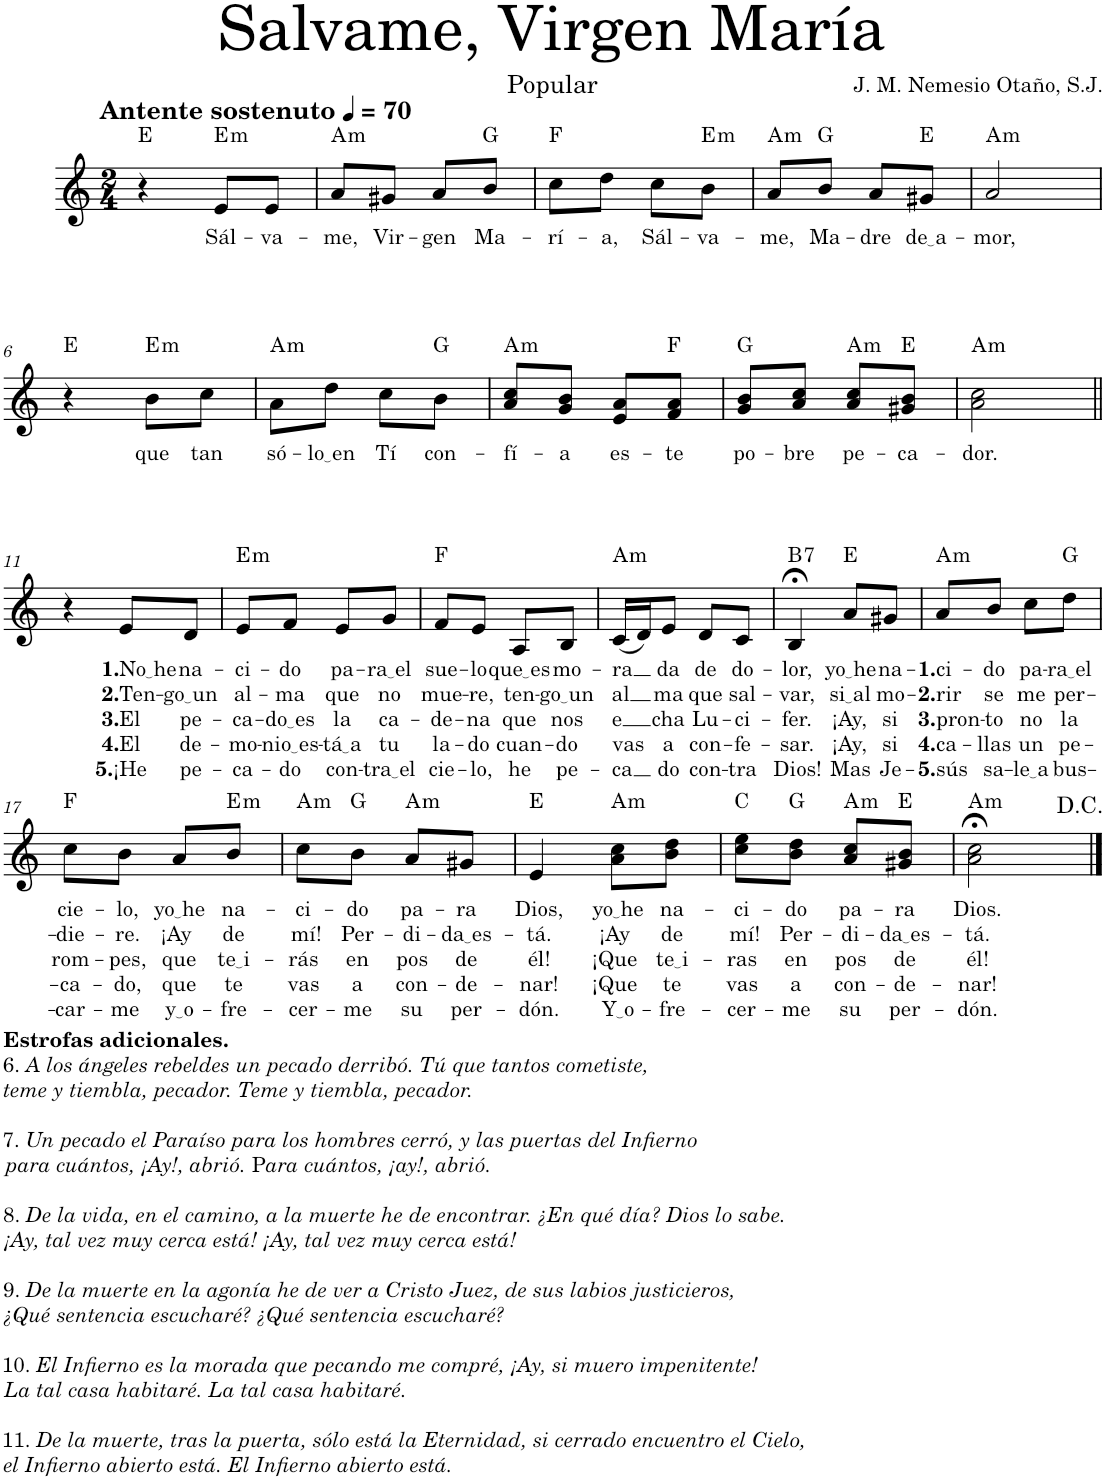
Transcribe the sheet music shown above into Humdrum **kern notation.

**kern	**text	**text	**text	**text	**text	**harte
*part1	*part1	*part1	*part1	*part1	*part1	*part1
*staff1	*staff1	*staff1	*staff1	*staff1	*staff1	*
*I"Soprano	*	*	*	*	*	*
*I'S.	*	*	*	*	*	*
*clefG2	*	*	*	*	*	*
*k[]	*	*	*	*	*	*
*M2/4	*	*	*	*	*	*
*MM70	*	*	*	*	*	*
=1	=1	=1	=1	=1	=1	=1
!LO:TX:a:B:t=Antente sostenuto	!	!	!	!	!	!
4r	.	.	.	.	.	E:maj
!	!LO:LY:b	!	!	!	!	!LO:H:kt=m
8e/L	Sál-	.	.	.	.	E:min
!	!LO:LY:b	!	!	!	!	!
8e/J	-va-	.	.	.	.	.
=2	=2	=2	=2	=2	=2	=2
!	!LO:LY:b	!	!	!	!	!LO:H:kt=m
8a/L	-me,	.	.	.	.	A:min
!	!LO:LY:b	!	!	!	!	!
8g#X/J	Vir-	.	.	.	.	.
!	!LO:LY:b	!	!	!	!	!
8a/L	-gen	.	.	.	.	.
!	!LO:LY:b	!	!	!	!	!
8b/J	Ma-	.	.	.	.	G:maj
=3	=3	=3	=3	=3	=3	=3
!	!LO:LY:b	!	!	!	!	!
8cc\L	-rí-	.	.	.	.	F:maj
!	!LO:LY:b	!	!	!	!	!
8dd\J	-a,	.	.	.	.	.
!	!LO:LY:b	!	!	!	!	!
8cc\L	Sál-	.	.	.	.	.
!	!LO:LY:b	!	!	!	!	!LO:H:kt=m
8b\J	-va-	.	.	.	.	E:min
=4	=4	=4	=4	=4	=4	=4
!	!LO:LY:b	!	!	!	!	!LO:H:kt=m
8a/L	-me,	.	.	.	.	A:min
!	!LO:LY:b	!	!	!	!	!
8b/J	Ma-	.	.	.	.	G:maj
!	!LO:LY:b	!	!	!	!	!
8a/L	-dre	.	.	.	.	.
!	!LO:LY:b	!	!	!	!	!
8g#X/J	de a	.	.	.	.	E:maj
=5	=5	=5	=5	=5	=5	=5
!	!LO:LY:b	!	!	!	!	!LO:H:kt=m
2a/	-mor,	.	.	.	.	A:min
!!LO:LB:g=z
=6	=6	=6	=6	=6	=6	=6
4r	.	.	.	.	.	E:maj
!	!LO:LY:b	!	!	!	!	!LO:H:kt=m
8b\L	que	.	.	.	.	E:min
!	!LO:LY:b	!	!	!	!	!
8cc\J	tan	.	.	.	.	.
=7	=7	=7	=7	=7	=7	=7
!	!LO:LY:b	!	!	!	!	!LO:H:kt=m
8a\L	só-	.	.	.	.	A:min
!	!LO:LY:b	!	!	!	!	!
8dd\J	lo en	.	.	.	.	.
!	!LO:LY:b	!	!	!	!	!
8cc\L	Tí	.	.	.	.	.
!	!LO:LY:b	!	!	!	!	!
8b\J	con-	.	.	.	.	G:maj
=8	=8	=8	=8	=8	=8	=8
!	!LO:LY:b	!	!	!	!	!LO:H:kt=m
8a/ 8cc/L	-fí-	.	.	.	.	A:min
!	!LO:LY:b	!	!	!	!	!
8g/ 8b/J	-a	.	.	.	.	.
!	!LO:LY:b	!	!	!	!	!
8e/ 8a/L	es-	.	.	.	.	.
!	!LO:LY:b	!	!	!	!	!
8f/ 8a/J	-te	.	.	.	.	F:maj
=9	=9	=9	=9	=9	=9	=9
!	!LO:LY:b	!	!	!	!	!
8g/ 8b/L	po-	.	.	.	.	G:maj
!	!LO:LY:b	!	!	!	!	!
8a/ 8cc/J	-bre	.	.	.	.	.
!	!LO:LY:b	!	!	!	!	!LO:H:kt=m
8a/ 8cc/L	pe-	.	.	.	.	A:min
!	!LO:LY:b	!	!	!	!	!
8g#X/ 8b/J	-ca-	.	.	.	.	E:maj
=10	=10	=10	=10	=10	=10	=10
!	!LO:LY:b	!	!	!	!	!LO:H:kt=m
2a\ 2cc\	-dor.	.	.	.	.	A:min
!!LO:LB:g=z
=11||	=11||	=11||	=11||	=11||	=11||	=11||
4r	.	.	.	.	.	.
!	!LO:LY:b	!LO:LY:b	!LO:LY:b	!LO:LY:b	!LO:LY:b	!
8e/L	1. No he	2. Ten	3. El	4. El	5. ¡He	.
!	!LO:LY:b	!LO:LY:b	!LO:LY:b	!LO:LY:b	!LO:LY:b	!
8d/J	na-	go un	pe-	de-	pe-	.
=12	=12	=12	=12	=12	=12	=12
!	!LO:LY:b	!LO:LY:b	!LO:LY:b	!LO:LY:b	!LO:LY:b	!LO:H:kt=m
8e/L	-ci-	al-	-ca-	-mo-	-ca-	E:min
!	!LO:LY:b	!LO:LY:b	!LO:LY:b	!LO:LY:b	!LO:LY:b	!
8f/J	-do	-ma	do es	nio es	-do	.
!	!LO:LY:b	!LO:LY:b	!LO:LY:b	!LO:LY:b	!LO:LY:b	!
8e/L	pa-	que	la	tá a	con-	.
!	!LO:LY:b	!LO:LY:b	!LO:LY:b	!LO:LY:b	!LO:LY:b	!
8g/J	ra el	no	ca-	tu	tra el	.
=13	=13	=13	=13	=13	=13	=13
!	!LO:LY:b	!LO:LY:b	!LO:LY:b	!LO:LY:b	!LO:LY:b	!
8f/L	sue-	mue-	-de-	la-	cie-	F:maj
!	!LO:LY:b	!LO:LY:b	!LO:LY:b	!LO:LY:b	!LO:LY:b	!
8e/J	-lo	-re,	-na	-do	-lo,	.
!	!LO:LY:b	!LO:LY:b	!LO:LY:b	!LO:LY:b	!LO:LY:b	!
8A/L	que es	ten-	que	cuan-	he	.
!	!LO:LY:b	!LO:LY:b	!LO:LY:b	!LO:LY:b	!LO:LY:b	!
8B/J	mo-	go un	nos	-do	pe-	.
=14	=14	=14	=14	=14	=14	=14
!	!LO:LY:b	!LO:LY:b	!LO:LY:b	!LO:LY:b	!LO:LY:b	!LO:H:kt=m
(16c/LL	-ra	al	e	vas	-ca	A:min
16d/J)	.	.	.	.	.	.
!	!LO:LY:b	!LO:LY:b	!LO:LY:b	!LO:LY:b	!LO:LY:b	!
8e/J	da	ma	cha	a	do	.
!	!LO:LY:b	!LO:LY:b	!LO:LY:b	!LO:LY:b	!LO:LY:b	!
8d/L	de	que	Lu-	con-	con-	.
!	!LO:LY:b	!LO:LY:b	!LO:LY:b	!LO:LY:b	!LO:LY:b	!
8c/J	do-	sal-	-ci-	-fe-	-tra	.
=15	=15	=15	=15	=15	=15	=15
!	!LO:LY:b	!LO:LY:b	!LO:LY:b	!LO:LY:b	!LO:LY:b	!LO:H:kt=7
4B;</	-lor,	-var,	-fer.	-sar.	Dios!	B:7
!	!LO:LY:b	!LO:LY:b	!LO:LY:b	!LO:LY:b	!LO:LY:b	!
8a/L	yo he	si al	¡Ay,	¡Ay,	Mas	E:maj
!	!LO:LY:b	!LO:LY:b	!LO:LY:b	!LO:LY:b	!LO:LY:b	!
8g#X/J	na-	mo-	si	si	Je-	.
=16	=16	=16	=16	=16	=16	=16
!	!LO:LY:b	!LO:LY:b	!LO:LY:b	!LO:LY:b	!LO:LY:b	!LO:H:kt=m
8a/L	-1. ci	-2. rir	3. pron	4. ca	-5. sús	A:min
!	!LO:LY:b	!LO:LY:b	!LO:LY:b	!LO:LY:b	!LO:LY:b	!
8b/J	-do	se	-to	-llas	sa-	.
!	!LO:LY:b	!LO:LY:b	!LO:LY:b	!LO:LY:b	!LO:LY:b	!
8cc\L	pa-	me	no	un	le a	.
!	!LO:LY:b	!LO:LY:b	!LO:LY:b	!LO:LY:b	!LO:LY:b	!
8dd\J	ra el	per-	la	pe-	bus-	G:maj
!!LO:LB:g=z
=17	=17	=17	=17	=17	=17	=17
!	!LO:LY:b	!LO:LY:b	!LO:LY:b	!LO:LY:b	!LO:LY:b	!
8cc\L	cie-	-die-	rom-	-ca-	-car-	F:maj
!	!LO:LY:b	!LO:LY:b	!LO:LY:b	!LO:LY:b	!LO:LY:b	!
8b\J	-lo,	-re.	-pes,	-do,	-me	.
!	!LO:LY:b	!LO:LY:b	!LO:LY:b	!LO:LY:b	!LO:LY:b	!
8a/L	yo he	¡Ay	que	que	y o	.
!	!LO:LY:b	!LO:LY:b	!LO:LY:b	!LO:LY:b	!LO:LY:b	!LO:H:kt=m
8b/J	na-	de	te i	te	-fre-	E:min
=18	=18	=18	=18	=18	=18	=18
!	!LO:LY:b	!LO:LY:b	!LO:LY:b	!LO:LY:b	!LO:LY:b	!LO:H:kt=m
8cc\L	-ci-	mí!	-rás	vas	-cer-	A:min
!	!LO:LY:b	!LO:LY:b	!LO:LY:b	!LO:LY:b	!LO:LY:b	!
8b\J	-do	Per-	en	a	-me	G:maj
!	!LO:LY:b	!LO:LY:b	!LO:LY:b	!LO:LY:b	!LO:LY:b	!LO:H:kt=m
8a/L	pa-	-di-	pos	con-	su	A:min
!	!LO:LY:b	!LO:LY:b	!LO:LY:b	!LO:LY:b	!LO:LY:b	!
8g#X/J	-ra	da es	de	-de-	per-	.
=19	=19	=19	=19	=19	=19	=19
!	!LO:LY:b	!LO:LY:b	!LO:LY:b	!LO:LY:b	!LO:LY:b	!
4e/	Dios,	-tá.	él!	-nar!	-dón.	E:maj
!	!LO:LY:b	!LO:LY:b	!LO:LY:b	!LO:LY:b	!LO:LY:b	!LO:H:kt=m
8a\ 8cc\L	yo he	¡Ay	¡Que	¡Que	Y o	A:min
!	!LO:LY:b	!LO:LY:b	!LO:LY:b	!LO:LY:b	!LO:LY:b	!
8b\ 8dd\J	na-	de	te i	te	-fre-	.
=20	=20	=20	=20	=20	=20	=20
!	!LO:LY:b	!LO:LY:b	!LO:LY:b	!LO:LY:b	!LO:LY:b	!
8cc\ 8ee\L	-ci-	mí!	-ras	vas	-cer-	C:maj
!	!LO:LY:b	!LO:LY:b	!LO:LY:b	!LO:LY:b	!LO:LY:b	!
8b\ 8dd\J	-do	Per-	en	a	-me	G:maj
!	!LO:LY:b	!LO:LY:b	!LO:LY:b	!LO:LY:b	!LO:LY:b	!LO:H:kt=m
8a/ 8cc/L	pa-	-di-	pos	con-	su	A:min
!	!LO:LY:b	!LO:LY:b	!LO:LY:b	!LO:LY:b	!LO:LY:b	!
8g#X/ 8b/J	-ra	da es	de	-de-	per-	E:maj
=21	=21	=21	=21	=21	=21	=21
!	!LO:LY:b	!LO:LY:b	!LO:LY:b	!LO:LY:b	!LO:LY:b	!LO:H:kt=m
2a\;< 2cc\;<	Dios.	-tá.	él!	-nar!	-dón.	A:min
==	==	==	==	==	==	==
*-	*-	*-	*-	*-	*-	*-
